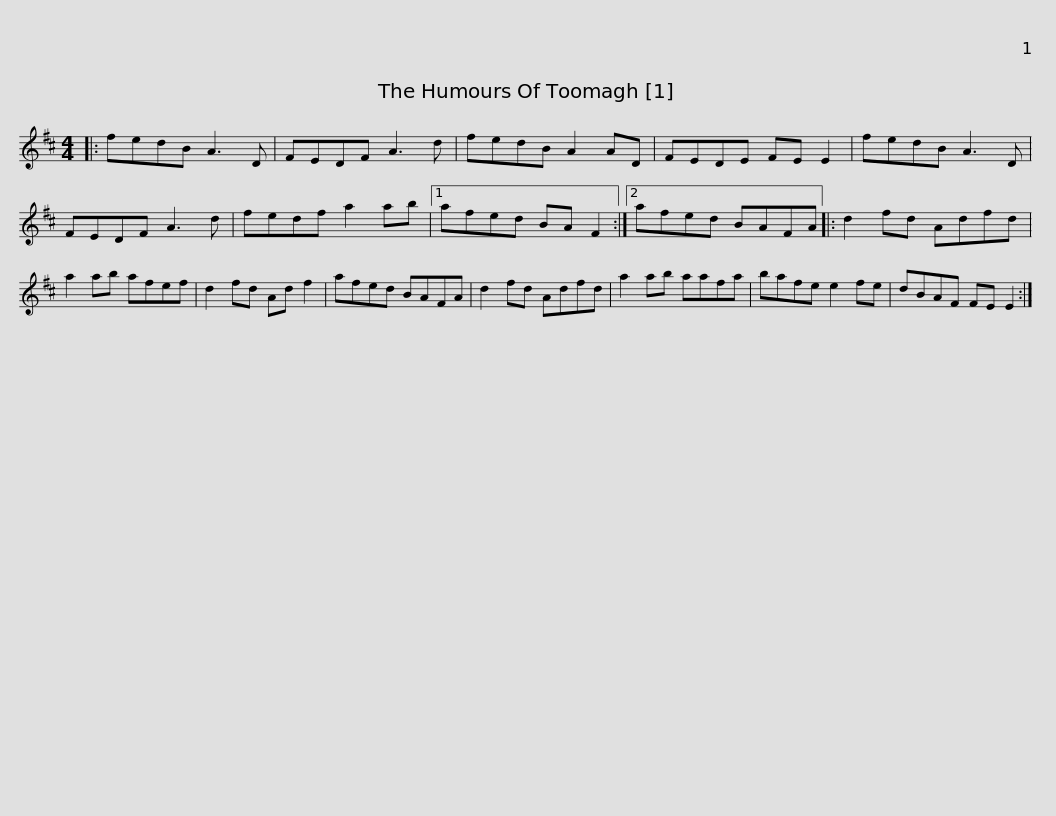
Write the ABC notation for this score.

X:1
L:1/8
M:4/4
I:linebreak $
K:D
V:1 treble
V:1
|: fedB A3 D | FEDF A3 d | fedB A2 AD | FEDE FE E2 | fedB A3 D | %5
 FEDF A3 d |$ fedf a2 ab |1 afed BA F2 :|2 afed BAFA |: d2 fd Adfd | %10
 a2 ab afef |$ d2 fd Ad f2 | afed BAFA | d2 fd Adfd | a2 ab aafa | %15
 bafe e2 fe | dBAF FE E2 :| %17
